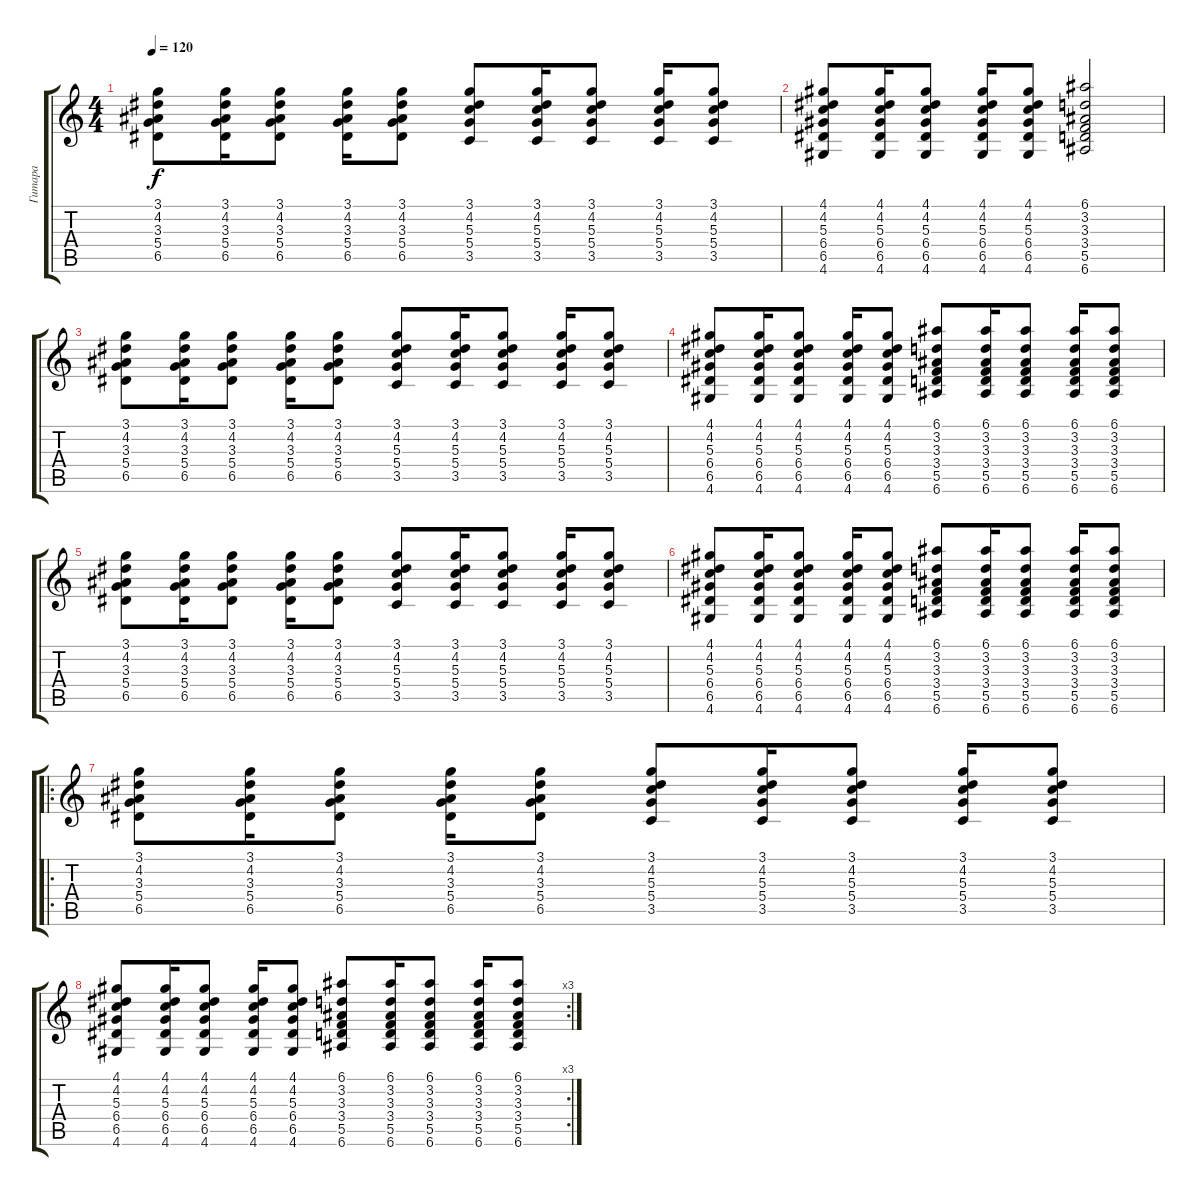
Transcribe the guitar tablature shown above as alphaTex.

\track ("Гитара" "Гитара") {instrument acousticguitarsteel}
\staff {score tabs}
\tuning (E4 B3 G3 D3 A2 E2) {hide}
\ts (4 4)
\tempo 120
\clef g2
\ks c
(3.1 4.2 3.3 5.4 6.5).8{dy f} (3.1 4.2 3.3 5.4 6.5).16 (3.1 4.2 3.3 5.4 6.5).8 (3.1 4.2 3.3 5.4 6.5).16 (3.1 4.2 3.3 5.4 6.5).8 (3.1 4.2 5.3 5.4 3.5).8 (3.1 4.2 5.3 5.4 3.5).16 (3.1 4.2 5.3 5.4 3.5).8 (3.1 4.2 5.3 5.4 3.5).16 (3.1 4.2 5.3 5.4 3.5).8 |
(4.1 4.2 5.3 6.4 6.5 4.6).8 (4.1 4.2 5.3 6.4 6.5 4.6).16 (4.1 4.2 5.3 6.4 6.5 4.6).8 (4.1 4.2 5.3 6.4 6.5 4.6).16 (4.1 4.2 5.3 6.4 6.5 4.6).8 (6.1 3.2 3.3 3.4 5.5 6.6).2 |
(3.1 4.2 3.3 5.4 6.5).8 (3.1 4.2 3.3 5.4 6.5).16 (3.1 4.2 3.3 5.4 6.5).8 (3.1 4.2 3.3 5.4 6.5).16 (3.1 4.2 3.3 5.4 6.5).8 (3.1 4.2 5.3 5.4 3.5).8 (3.1 4.2 5.3 5.4 3.5).16 (3.1 4.2 5.3 5.4 3.5).8 (3.1 4.2 5.3 5.4 3.5).16 (3.1 4.2 5.3 5.4 3.5).8 |
(4.1 4.2 5.3 6.4 6.5 4.6).8 (4.1 4.2 5.3 6.4 6.5 4.6).16 (4.1 4.2 5.3 6.4 6.5 4.6).8 (4.1 4.2 5.3 6.4 6.5 4.6).16 (4.1 4.2 5.3 6.4 6.5 4.6).8 (6.1 3.2 3.3 3.4 5.5 6.6).8 (6.1 3.2 3.3 3.4 5.5 6.6).16 (6.1 3.2 3.3 3.4 5.5 6.6).8 (6.1 3.2 3.3 3.4 5.5 6.6).16 (6.1 3.2 3.3 3.4 5.5 6.6).8 |
(3.1 4.2 3.3 5.4 6.5).8 (3.1 4.2 3.3 5.4 6.5).16 (3.1 4.2 3.3 5.4 6.5).8 (3.1 4.2 3.3 5.4 6.5).16 (3.1 4.2 3.3 5.4 6.5).8 (3.1 4.2 5.3 5.4 3.5).8 (3.1 4.2 5.3 5.4 3.5).16 (3.1 4.2 5.3 5.4 3.5).8 (3.1 4.2 5.3 5.4 3.5).16 (3.1 4.2 5.3 5.4 3.5).8 |
(4.1 4.2 5.3 6.4 6.5 4.6).8 (4.1 4.2 5.3 6.4 6.5 4.6).16 (4.1 4.2 5.3 6.4 6.5 4.6).8 (4.1 4.2 5.3 6.4 6.5 4.6).16 (4.1 4.2 5.3 6.4 6.5 4.6).8 (6.1 3.2 3.3 3.4 5.5 6.6).8 (6.1 3.2 3.3 3.4 5.5 6.6).16 (6.1 3.2 3.3 3.4 5.5 6.6).8 (6.1 3.2 3.3 3.4 5.5 6.6).16 (6.1 3.2 3.3 3.4 5.5 6.6).8 |
\ro
(3.1 4.2 3.3 5.4 6.5).8 (3.1 4.2 3.3 5.4 6.5).16 (3.1 4.2 3.3 5.4 6.5).8 (3.1 4.2 3.3 5.4 6.5).16 (3.1 4.2 3.3 5.4 6.5).8 (3.1 4.2 5.3 5.4 3.5).8 (3.1 4.2 5.3 5.4 3.5).16 (3.1 4.2 5.3 5.4 3.5).8 (3.1 4.2 5.3 5.4 3.5).16 (3.1 4.2 5.3 5.4 3.5).8 |
\rc 3
(4.1 4.2 5.3 6.4 6.5 4.6).8 (4.1 4.2 5.3 6.4 6.5 4.6).16 (4.1 4.2 5.3 6.4 6.5 4.6).8 (4.1 4.2 5.3 6.4 6.5 4.6).16 (4.1 4.2 5.3 6.4 6.5 4.6).8 (6.1 3.2 3.3 3.4 5.5 6.6).8 (6.1 3.2 3.3 3.4 5.5 6.6).16 (6.1 3.2 3.3 3.4 5.5 6.6).8 (6.1 3.2 3.3 3.4 5.5 6.6).16 (6.1 3.2 3.3 3.4 5.5 6.6).8
